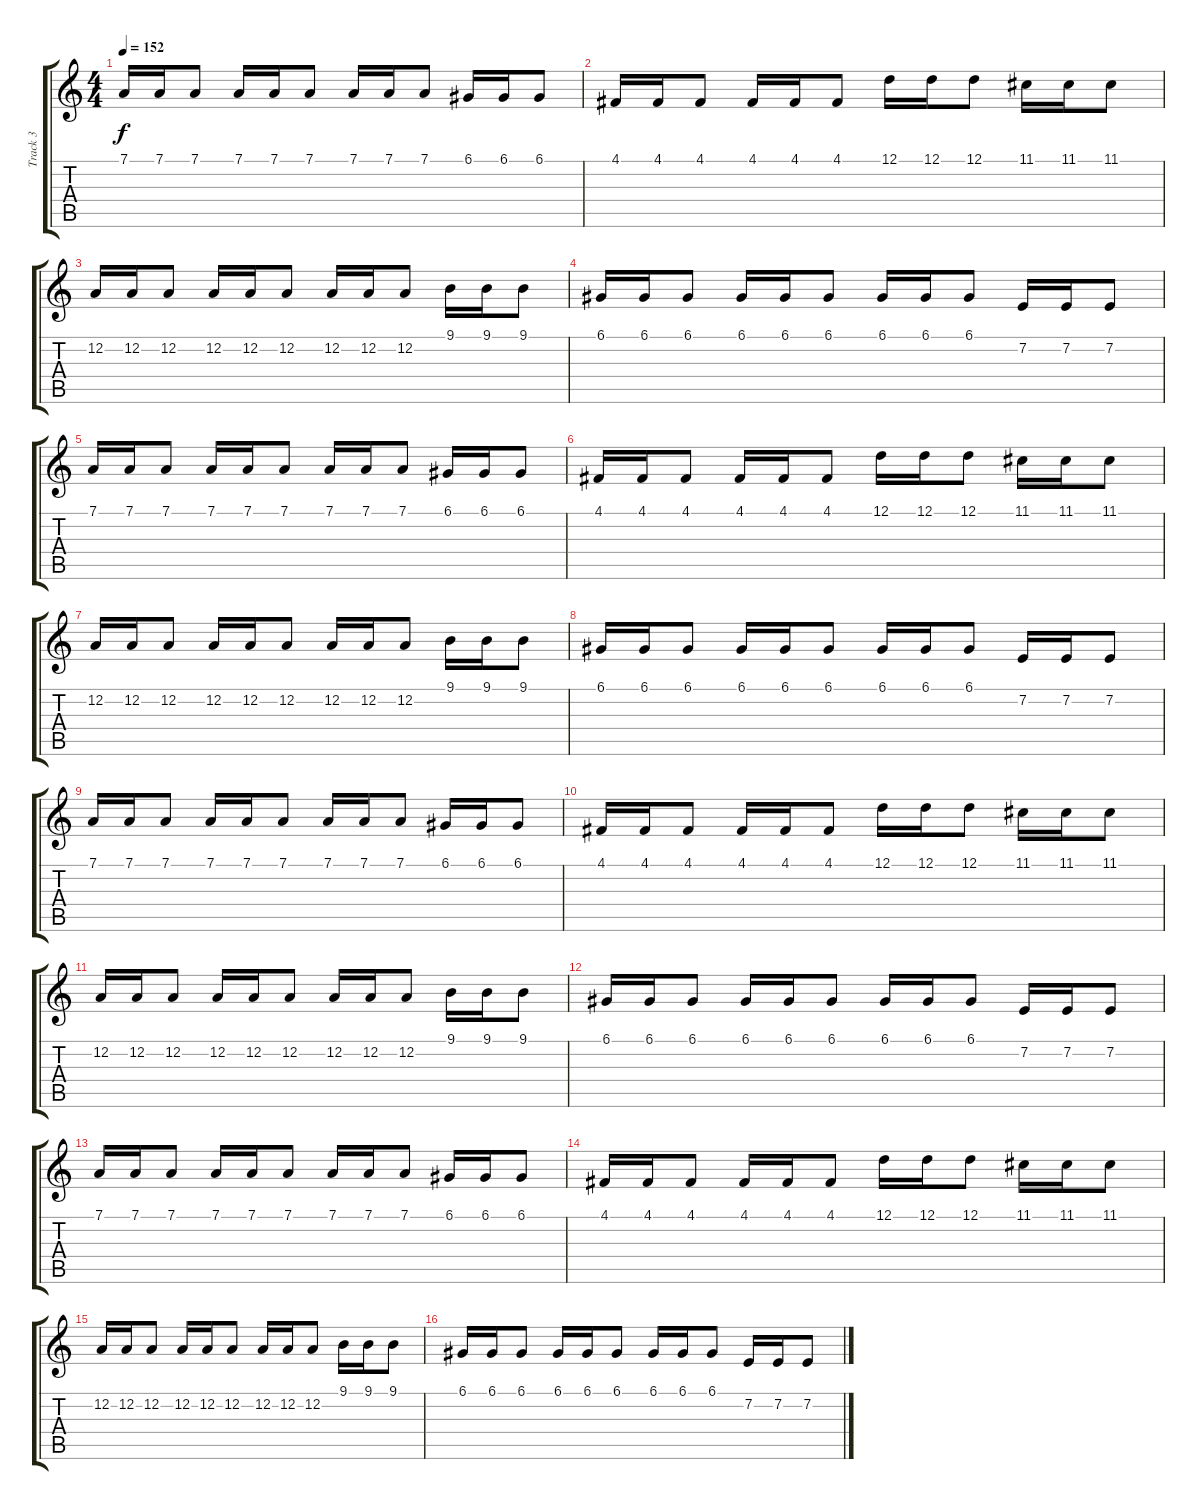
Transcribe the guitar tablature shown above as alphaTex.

\track ("Track 3" "Track 3") {instrument acousticgrandpiano}
\staff {score tabs}
\tuning (D4 A3 F3 C3 G2 C2) {hide}
\ts (4 4)
\tempo 152
\clef g2
\ks c
7.1.16{dy f volume 12 balance 0 instrument churchorgan} 7.1.16 7.1.8 7.1.16 7.1.16 7.1.8 7.1.16 7.1.16 7.1.8 6.1.16 6.1.16 6.1.8 |
4.1.16 4.1.16 4.1.8 4.1.16 4.1.16 4.1.8 12.1.16 12.1.16 12.1.8 11.1.16 11.1.16 11.1.8 |
12.2.16 12.2.16 12.2.8 12.2.16 12.2.16 12.2.8 12.2.16 12.2.16 12.2.8 9.1.16 9.1.16 9.1.8 |
6.1.16 6.1.16 6.1.8 6.1.16 6.1.16 6.1.8 6.1.16 6.1.16 6.1.8 7.2.16 7.2.16 7.2.8 |
7.1.16 7.1.16 7.1.8 7.1.16 7.1.16 7.1.8 7.1.16 7.1.16 7.1.8 6.1.16 6.1.16 6.1.8 |
4.1.16 4.1.16 4.1.8 4.1.16 4.1.16 4.1.8 12.1.16 12.1.16 12.1.8 11.1.16 11.1.16 11.1.8 |
12.2.16 12.2.16 12.2.8 12.2.16 12.2.16 12.2.8 12.2.16 12.2.16 12.2.8 9.1.16 9.1.16 9.1.8 |
6.1.16 6.1.16 6.1.8 6.1.16 6.1.16 6.1.8 6.1.16 6.1.16 6.1.8 7.2.16 7.2.16 7.2.8 |
7.1.16 7.1.16 7.1.8 7.1.16 7.1.16 7.1.8 7.1.16 7.1.16 7.1.8 6.1.16 6.1.16 6.1.8 |
4.1.16 4.1.16 4.1.8 4.1.16 4.1.16 4.1.8 12.1.16 12.1.16 12.1.8 11.1.16 11.1.16 11.1.8 |
12.2.16 12.2.16 12.2.8 12.2.16 12.2.16 12.2.8 12.2.16 12.2.16 12.2.8 9.1.16 9.1.16 9.1.8 |
6.1.16 6.1.16 6.1.8 6.1.16 6.1.16 6.1.8 6.1.16 6.1.16 6.1.8 7.2.16 7.2.16 7.2.8 |
7.1.16 7.1.16 7.1.8 7.1.16 7.1.16 7.1.8 7.1.16 7.1.16 7.1.8 6.1.16 6.1.16 6.1.8 |
4.1.16 4.1.16 4.1.8 4.1.16 4.1.16 4.1.8 12.1.16 12.1.16 12.1.8 11.1.16 11.1.16 11.1.8 |
12.2.16 12.2.16 12.2.8 12.2.16 12.2.16 12.2.8 12.2.16 12.2.16 12.2.8 9.1.16 9.1.16 9.1.8 |
6.1.16 6.1.16 6.1.8 6.1.16 6.1.16 6.1.8 6.1.16 6.1.16 6.1.8 7.2.16 7.2.16 7.2.8
